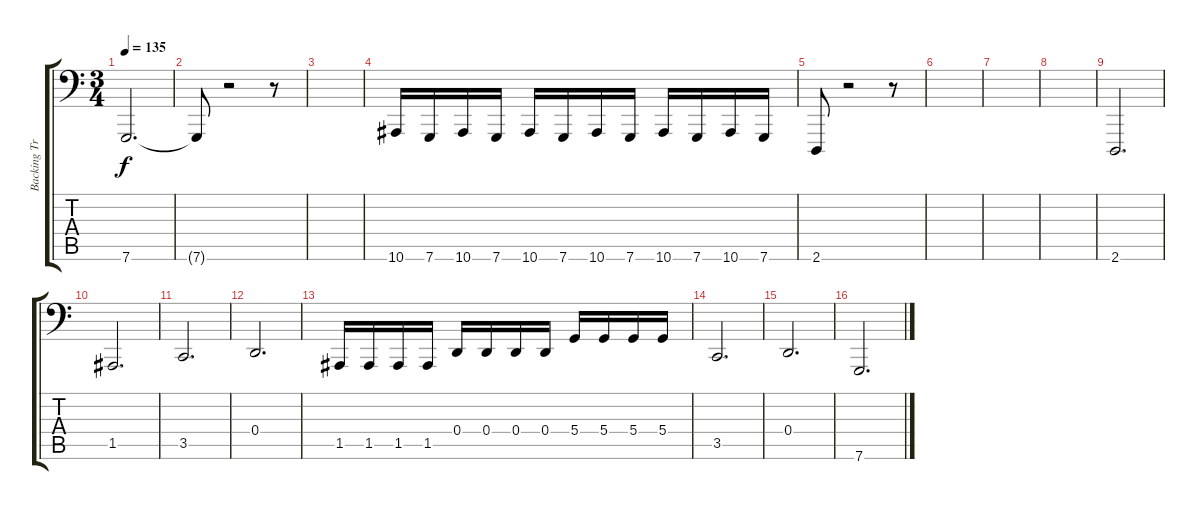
\track ("Backing Track" "Backing Tr") {instrument stringensemble2}
\staff {score tabs}
\tuning (E3 B2 G2 D2 A1 C1) {hide}
\ts (3 4)
\tempo 135
\clef f4
\ks c
7.6{t}.2{d dy f} |
7.6{t}.8 r.2 r.8 |
|
10.6.16 7.6.16 10.6.16 7.6.16 10.6.16 7.6.16 10.6.16 7.6.16 10.6.16 7.6.16 10.6.16 7.6.16 |
2.6.8 r.2 r.8 |
|
|
|
2.6.2{d} |
1.5.2{d} |
3.5.2{d} |
0.4.2{d} |
1.5.16 1.5.16 1.5.16 1.5.16 0.4.16 0.4.16 0.4.16 0.4.16 5.4.16 5.4.16 5.4.16 5.4.16 |
3.5.2{d} |
0.4.2{d} |
7.6.2{d}
